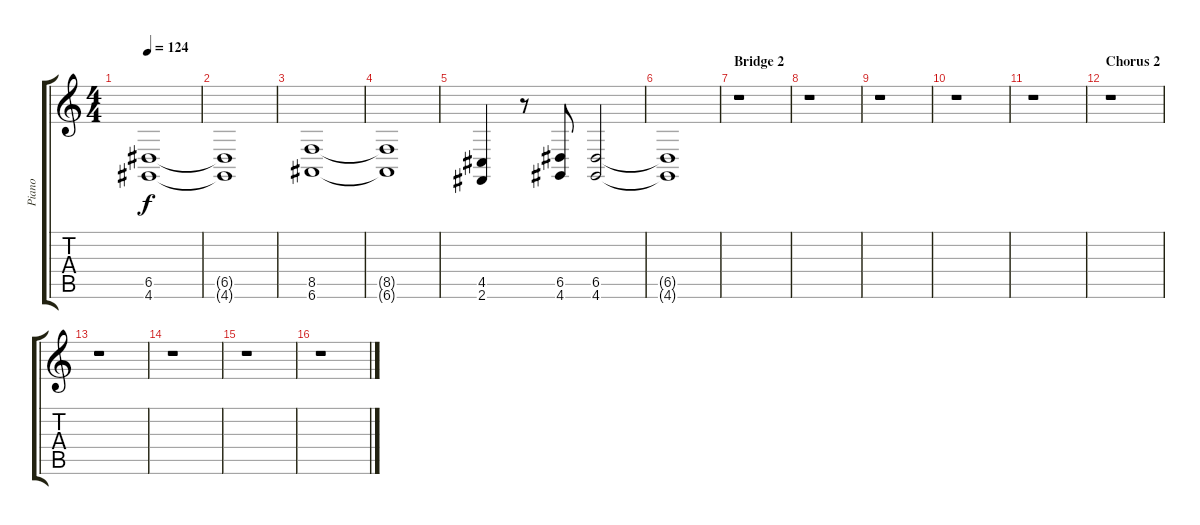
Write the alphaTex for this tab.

\track ("Piano" "Piano") {instrument electricgrandpiano}
\staff {score tabs}
\tuning (E4 B3 G3 D3 A2 E2) {hide}
\ts (4 4)
\tempo 124
\clef g2
\ks c
(6.5 4.6).1{dy f} |
(6.5{t} 4.6{t}).1 |
(8.5 6.6).1 |
(8.5{t} 6.6{t}).1 |
(4.5 2.6).4 r.8 (6.5 4.6).8 (6.5 4.6).2 |
(6.5{t} 4.6{t}).1 |
\section ("" "Bridge 2")
r.1 |
r.1 |
r.1 |
r.1 |
r.1 |
\section ("" "Chorus 2")
r.1 |
r.1 |
r.1 |
r.1 |
r.1
